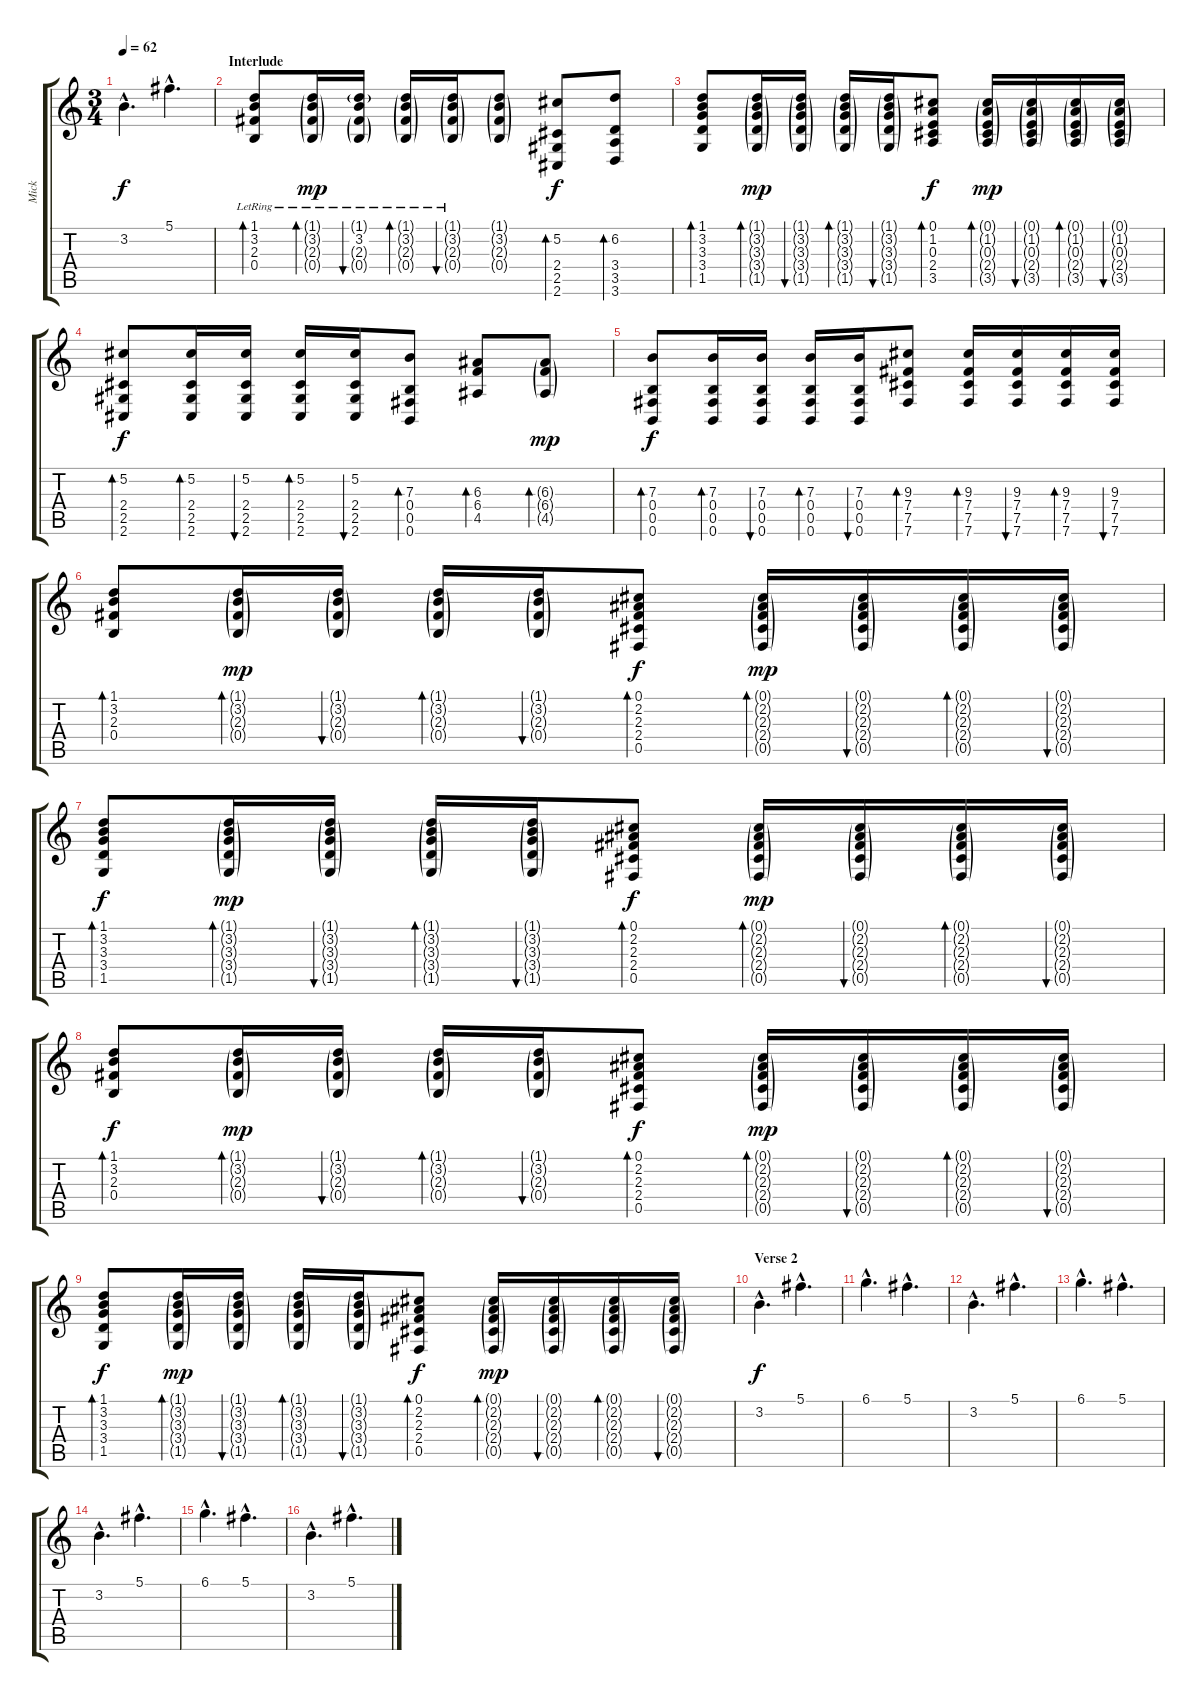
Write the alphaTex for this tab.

\track ("Mick" "Mick") {instrument acousticguitarsteel}
\staff {score tabs}
\tuning (Db4 Ab3 E3 B2 Gb2 B1) {hide}
\ts (3 4)
\tempo 62
\clef g2
\ks c
3.2{hac}.4{d dy f} 5.1{hac}.4{d} |
\section ("" "Interlude")
(1.1 3.2 2.3{lr} 0.4{lr}).8{bd 60} (1.1{g lr} 3.2{g} 2.3{g} 0.4{g}).16{bd 60 dy mp} (1.1{g} 3.2{lr} 2.3{g} 0.4{g}).16{bu 60} (1.1{g lr} 3.2{g} 2.3{g} 0.4{g}).16{bd 60} (1.1{g} 3.2{g lr} 2.3{g} 0.4{g}).16{bu 60} (1.1{g} 3.2{g} 2.3{g} 0.4{g}).8 (5.2 2.4 2.5 2.6).8{bd 60 dy f} (6.2 3.4 3.5 3.6).8{bd 60} |
(1.1 3.2 3.3 3.4 1.5).8{bd 60} (1.1{g} 3.2{g} 3.3{g} 3.4{g} 1.5{g}).16{bd 60 dy mp} (1.1{g} 3.2{g} 3.3{g} 3.4{g} 1.5{g}).16{bu 60} (1.1{g} 3.2{g} 3.3{g} 3.4{g} 1.5{g}).16{bd 60} (1.1{g} 3.2{g} 3.3{g} 3.4{g} 1.5{g}).16{bu 60} (0.1 1.2 0.3 2.4 3.5).8{bd 60 dy f} (0.1{g} 1.2{g} 0.3{g} 2.4{g} 3.5{g}).16{bd 60 dy mp} (0.1{g} 1.2{g} 0.3{g} 2.4{g} 3.5{g}).16{bu 60} (0.1{g} 1.2{g} 0.3{g} 2.4{g} 3.5{g}).16{bd 60} (0.1{g} 1.2{g} 0.3{g} 2.4{g} 3.5{g}).16{bu 60} |
(5.2 2.4 2.5 2.6).8{bd 60 dy f} (5.2 2.4 2.5 2.6).16{bd 60} (5.2 2.4 2.5 2.6).16{bu 60} (5.2 2.4 2.5 2.6).16{bd 60} (5.2 2.4 2.5 2.6).16{bu 60} (7.3 0.4 0.5 0.6).8{bd 60} (6.3 6.4 4.5).8{bd 60} (6.3{g} 6.4{g} 4.5{g}).8{bd 60 dy mp} |
(7.3 0.4 0.5 0.6).8{bd 60 dy f} (7.3 0.4 0.5 0.6).16{bd 60} (7.3 0.4 0.5 0.6).16{bu 60} (7.3 0.4 0.5 0.6).16{bd 60} (7.3 0.4 0.5 0.6).16{bu 60} (9.3 7.4 7.5 7.6).8{bd 60} (9.3 7.4 7.5 7.6).16{bd 60} (9.3 7.4 7.5 7.6).16{bu 60} (9.3 7.4 7.5 7.6).16{bd 60} (9.3 7.4 7.5 7.6).16{bu 60} |
(1.1 3.2 2.3 0.4).8{bd 60} (1.1{g} 3.2{g} 2.3{g} 0.4{g}).16{bd 60 dy mp} (1.1{g} 3.2{g} 2.3{g} 0.4{g}).16{bu 60} (1.1{g} 3.2{g} 2.3{g} 0.4{g}).16{bd 60} (1.1{g} 3.2{g} 2.3{g} 0.4{g}).16{bu 60} (0.1 2.2 2.3 2.4 0.5).8{bd 60 dy f} (0.1{g} 2.2{g} 2.3{g} 2.4{g} 0.5{g}).16{bd 60 dy mp} (0.1{g} 2.2{g} 2.3{g} 2.4{g} 0.5{g}).16{bu 60} (0.1{g} 2.2{g} 2.3{g} 2.4{g} 0.5{g}).16{bd 60} (0.1{g} 2.2{g} 2.3{g} 2.4{g} 0.5{g}).16{bu 60} |
(1.1 3.2 3.3 3.4 1.5).8{bd 60 dy f} (1.1{g} 3.2{g} 3.3{g} 3.4{g} 1.5{g}).16{bd 60 dy mp} (1.1{g} 3.2{g} 3.3{g} 3.4{g} 1.5{g}).16{bu 60} (1.1{g} 3.2{g} 3.3{g} 3.4{g} 1.5{g}).16{bd 60} (1.1{g} 3.2{g} 3.3{g} 3.4{g} 1.5{g}).16{bu 60} (0.1 2.2 2.3 2.4 0.5).8{bd 60 dy f} (0.1{g} 2.2{g} 2.3{g} 2.4{g} 0.5{g}).16{bd 60 dy mp} (0.1{g} 2.2{g} 2.3{g} 2.4{g} 0.5{g}).16{bu 60} (0.1{g} 2.2{g} 2.3{g} 2.4{g} 0.5{g}).16{bd 60} (0.1{g} 2.2{g} 2.3{g} 2.4{g} 0.5{g}).16{bu 60} |
(1.1 3.2 2.3 0.4).8{bd 60 dy f} (1.1{g} 3.2{g} 2.3{g} 0.4{g}).16{bd 60 dy mp} (1.1{g} 3.2{g} 2.3{g} 0.4{g}).16{bu 60} (1.1{g} 3.2{g} 2.3{g} 0.4{g}).16{bd 60} (1.1{g} 3.2{g} 2.3{g} 0.4{g}).16{bu 60} (0.1 2.2 2.3 2.4 0.5).8{bd 60 dy f} (0.1{g} 2.2{g} 2.3{g} 2.4{g} 0.5{g}).16{bd 60 dy mp} (0.1{g} 2.2{g} 2.3{g} 2.4{g} 0.5{g}).16{bu 60} (0.1{g} 2.2{g} 2.3{g} 2.4{g} 0.5{g}).16{bd 60} (0.1{g} 2.2{g} 2.3{g} 2.4{g} 0.5{g}).16{bu 60} |
(1.1 3.2 3.3 3.4 1.5).8{bd 60 dy f} (1.1{g} 3.2{g} 3.3{g} 3.4{g} 1.5{g}).16{bd 60 dy mp} (1.1{g} 3.2{g} 3.3{g} 3.4{g} 1.5{g}).16{bu 60} (1.1{g} 3.2{g} 3.3{g} 3.4{g} 1.5{g}).16{bd 60} (1.1{g} 3.2{g} 3.3{g} 3.4{g} 1.5{g}).16{bu 60} (0.1 2.2 2.3 2.4 0.5).8{bd 60 dy f} (0.1{g} 2.2{g} 2.3{g} 2.4{g} 0.5{g}).16{bd 60 dy mp} (0.1{g} 2.2{g} 2.3{g} 2.4{g} 0.5{g}).16{bu 60} (0.1{g} 2.2{g} 2.3{g} 2.4{g} 0.5{g}).16{bd 60} (0.1{g} 2.2{g} 2.3{g} 2.4{g} 0.5{g}).16{bu 60} |
\section ("" "Verse 2")
3.2{hac}.4{d dy f} 5.1{hac}.4{d} |
6.1{hac}.4{d} 5.1{hac}.4{d} |
3.2{hac}.4{d} 5.1{hac}.4{d} |
6.1{hac}.4{d} 5.1{hac}.4{d} |
3.2{hac}.4{d} 5.1{hac}.4{d} |
6.1{hac}.4{d} 5.1{hac}.4{d} |
3.2{hac}.4{d} 5.1{hac}.4{d}
